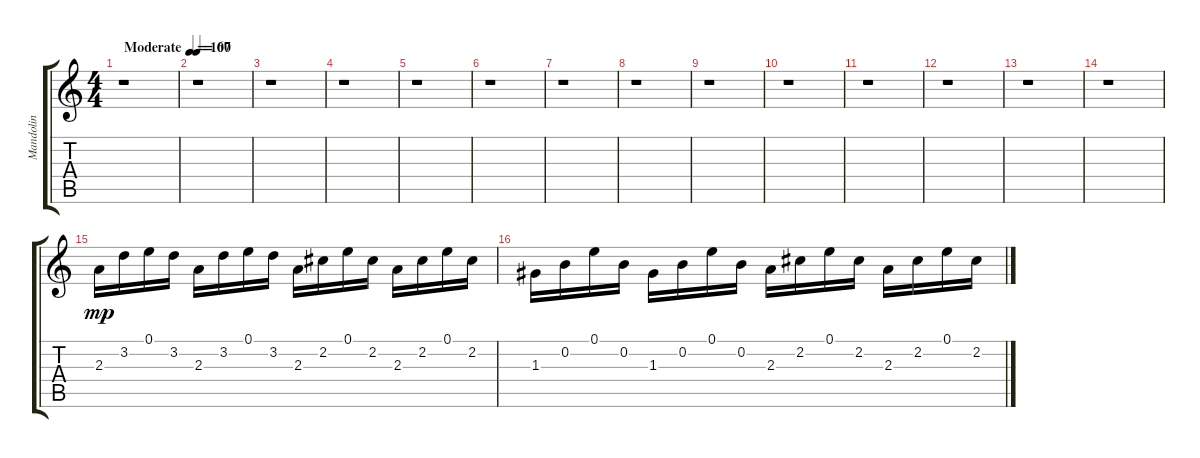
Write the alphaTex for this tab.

\track ("Mandolin" "Mandolin") {instrument acousticguitarsteel}
\staff {score tabs}
\tuning (E4 B3 G3 D3 A2 E2) {hide}
\ts (4 4)
\tempo (100 "Moderate")
\clef g2
\ks c
r.1{dy mp instrument acousticguitarsteel} |
\tempo 67
r.1 |
r.1 |
r.1 |
r.1 |
r.1 |
r.1 |
r.1 |
r.1 |
r.1 |
r.1 |
r.1 |
r.1 |
r.1 |
2.3.16 3.2.16 0.1.16 3.2.16 2.3.16 3.2.16 0.1.16 3.2.16 2.3.16 2.2.16 0.1.16 2.2.16 2.3.16 2.2.16 0.1.16 2.2.16 |
1.3.16 0.2.16 0.1.16 0.2.16 1.3.16 0.2.16 0.1.16 0.2.16 2.3.16 2.2.16 0.1.16 2.2.16 2.3.16 2.2.16 0.1.16 2.2.16
